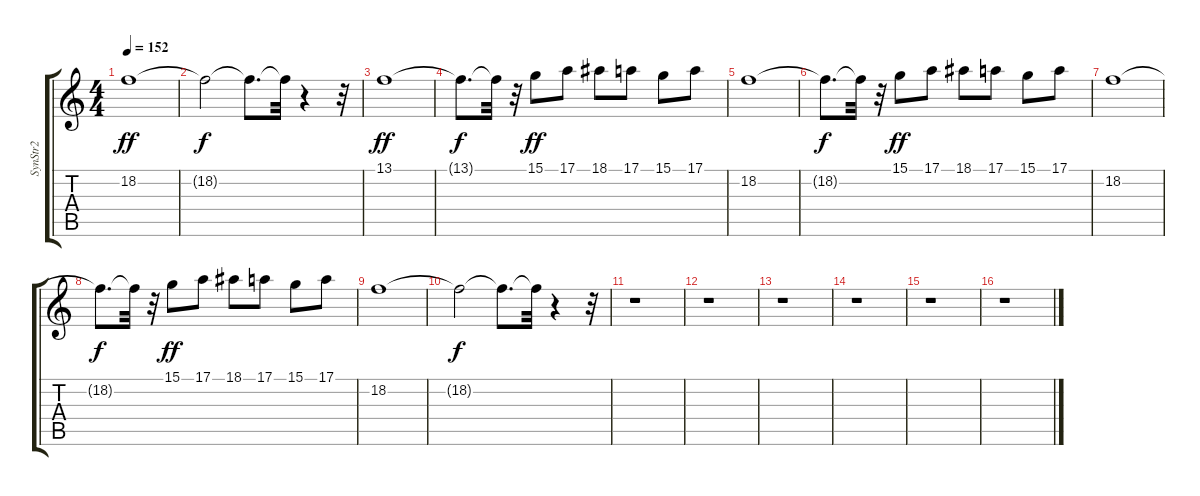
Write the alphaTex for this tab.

\track ("SynStr2 " "SynStr2 ") {instrument synthstrings2}
\staff {score tabs}
\tuning (E4 B3 G3 D3 A2 E2) {hide}
\ts (4 4)
\tempo 152
\clef g2
\ks c
18.2.1{dy ff} |
18.2{t}.2{dy f} 18.2{t}.8{d} 18.2{t}.32 r.4 r.32 |
13.1.1{dy ff} |
13.1{t}.8{d dy f} 13.1{t}.32 r.32 15.1.8{dy ff} 17.1.8 18.1.8 17.1.8 15.1.8 17.1.8 |
18.2.1 |
18.2{t}.8{d dy f} 18.2{t}.32 r.32 15.1.8{dy ff} 17.1.8 18.1.8 17.1.8 15.1.8 17.1.8 |
18.2.1 |
18.2{t}.8{d dy f} 18.2{t}.32 r.32 15.1.8{dy ff} 17.1.8 18.1.8 17.1.8 15.1.8 17.1.8 |
18.2.1 |
18.2{t}.2{dy f} 18.2{t}.8{d} 18.2{t}.32 r.4 r.32 |
r.1 |
r.1 |
r.1 |
r.1 |
r.1 |
r.1
